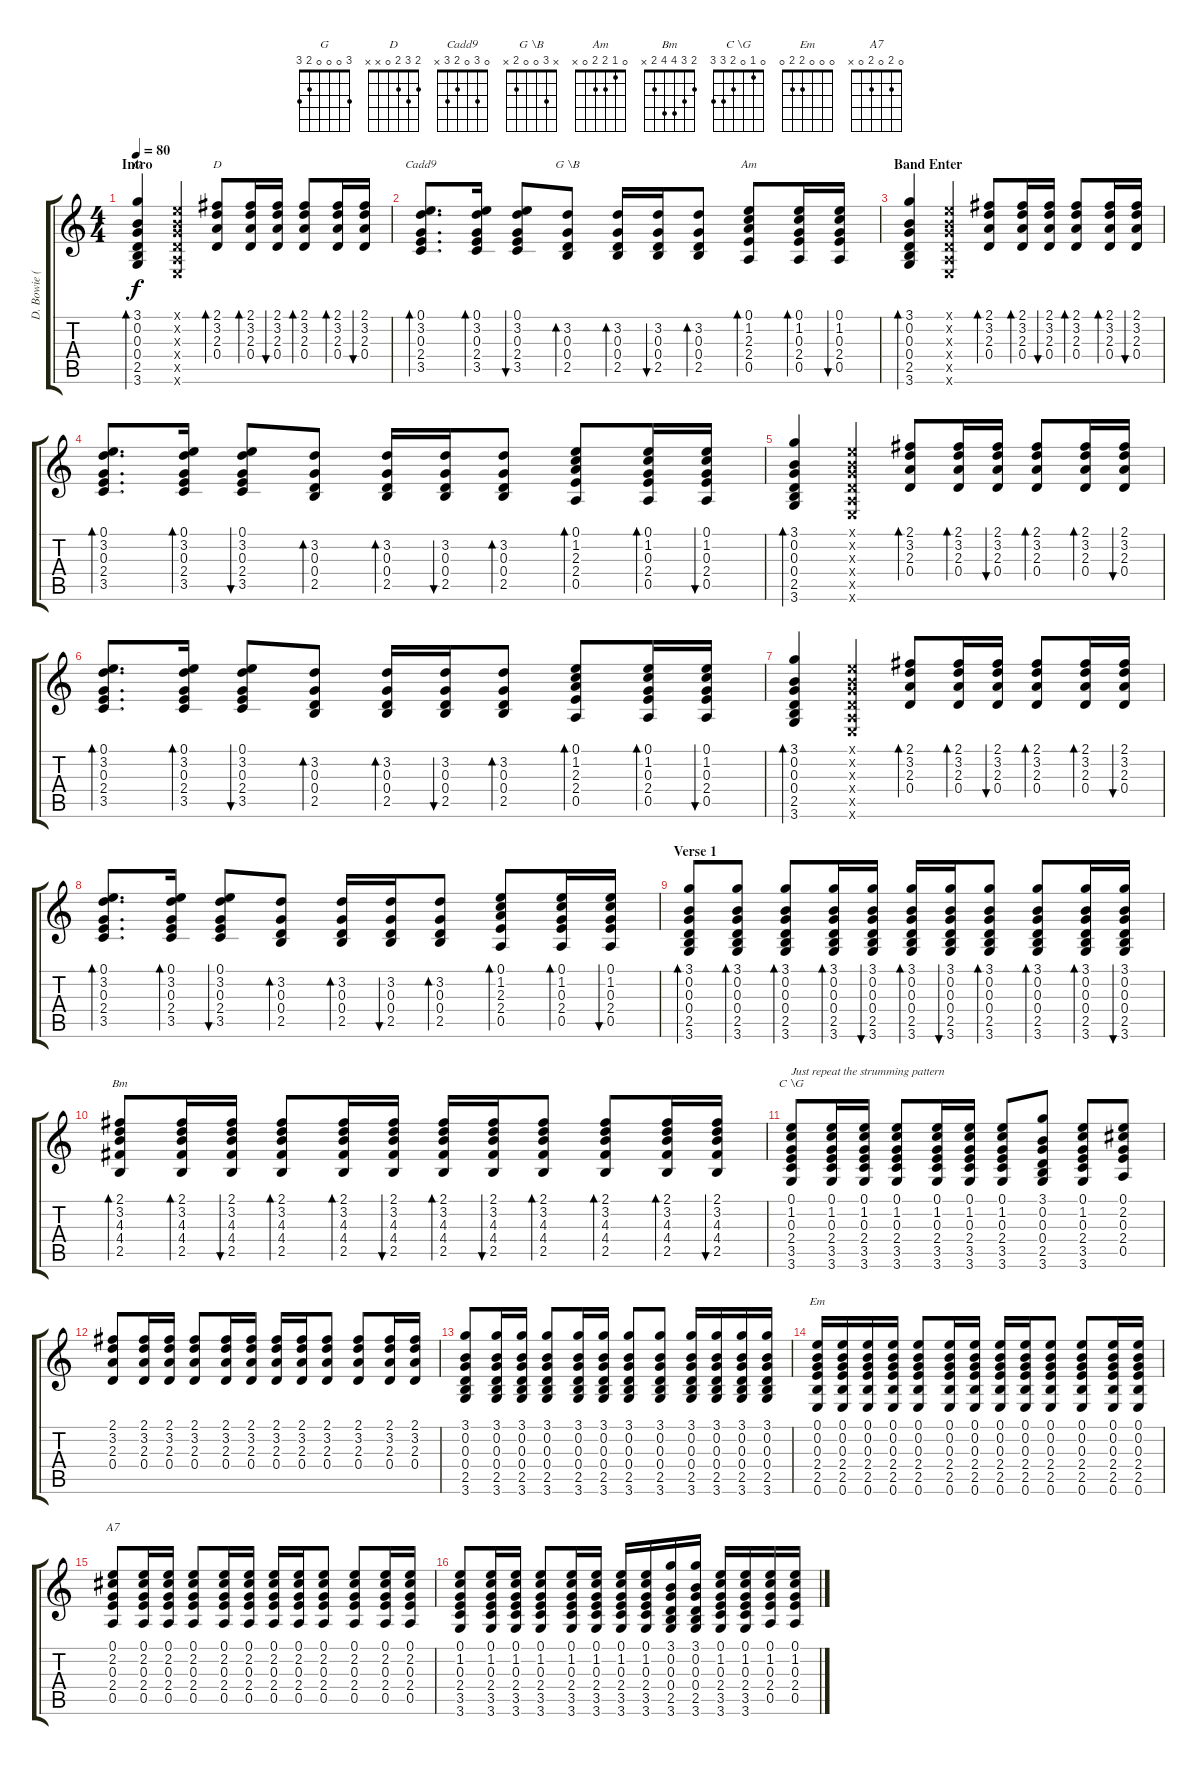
\track ("D. Bowie (Guitar III)" "D. Bowie (") {instrument acousticguitarsteel}
\staff {score tabs}
\tuning (E4 B3 G3 D3 A2 E2) {hide}
\chord ("G" 3 0 0 0 2 3)
\chord ("D" 2 3 2 0 x x)
\chord ("Cadd9" 0 3 0 2 3 x)
\chord ("G \\B" x 3 0 0 2 x)
\chord ("Am" 0 1 2 2 0 x)
\chord ("Bm" 2 3 4 4 2 x)
\chord ("C \\G" 0 1 0 2 3 3)
\chord ("Em" 0 0 0 2 2 0)
\chord ("A7" 0 2 0 2 0 x)
\ts (4 4)
\section ("" "Intro")
\tempo 80
\clef g2
\ks c
(3.1 0.2 0.3 0.4 2.5 3.6).4{bd 120 ch "G" dy f instrument acousticguitarsteel} (0.1{x} 0.2{x} 0.3{x} 0.4{x} 0.5{x} 0.6{x}).4 (2.1 3.2 2.3 0.4).8{bd 120 ch "D"} (2.1 3.2 2.3 0.4).16{bd 120} (2.1 3.2 2.3 0.4).16{bu 120} (2.1 3.2 2.3 0.4).8{bd 120} (2.1 3.2 2.3 0.4).16{bd 120} (2.1 3.2 2.3 0.4).16{bu 120} |
(0.1 3.2 0.3 2.4 3.5).8{d bd 120 ch "Cadd9"} (0.1 3.2 0.3 2.4 3.5).16{bd 120} (0.1 3.2 0.3 2.4 3.5).8{bu 120} (3.2 0.3 0.4 2.5).8{bd 120 ch "G \\B"} (3.2 0.3 0.4 2.5).16{bd 120} (3.2 0.3 0.4 2.5).16{bu 120} (3.2 0.3 0.4 2.5).8{bd 120} (0.1 1.2 2.3 2.4 0.5).8{bd 120 ch "Am"} (0.1 1.2 0.3 2.4 0.5).16{bd 120} (0.1 1.2 0.3 2.4 0.5).16{bu 120} |
\section ("" "Band Enter")
(3.1 0.2 0.3 0.4 2.5 3.6).4{bd 120} (0.1{x} 0.2{x} 0.3{x} 0.4{x} 0.5{x} 0.6{x}).4 (2.1 3.2 2.3 0.4).8{bd 120} (2.1 3.2 2.3 0.4).16{bd 120} (2.1 3.2 2.3 0.4).16{bu 120} (2.1 3.2 2.3 0.4).8{bd 120} (2.1 3.2 2.3 0.4).16{bd 120} (2.1 3.2 2.3 0.4).16{bu 120} |
(0.1 3.2 0.3 2.4 3.5).8{d bd 120} (0.1 3.2 0.3 2.4 3.5).16{bd 120} (0.1 3.2 0.3 2.4 3.5).8{bu 120} (3.2 0.3 0.4 2.5).8{bd 120} (3.2 0.3 0.4 2.5).16{bd 120} (3.2 0.3 0.4 2.5).16{bu 120} (3.2 0.3 0.4 2.5).8{bd 120} (0.1 1.2 2.3 2.4 0.5).8{bd 120} (0.1 1.2 0.3 2.4 0.5).16{bd 120} (0.1 1.2 0.3 2.4 0.5).16{bu 120} |
(3.1 0.2 0.3 0.4 2.5 3.6).4{bd 120} (0.1{x} 0.2{x} 0.3{x} 0.4{x} 0.5{x} 0.6{x}).4 (2.1 3.2 2.3 0.4).8{bd 120} (2.1 3.2 2.3 0.4).16{bd 120} (2.1 3.2 2.3 0.4).16{bu 120} (2.1 3.2 2.3 0.4).8{bd 120} (2.1 3.2 2.3 0.4).16{bd 120} (2.1 3.2 2.3 0.4).16{bu 120} |
(0.1 3.2 0.3 2.4 3.5).8{d bd 120} (0.1 3.2 0.3 2.4 3.5).16{bd 120} (0.1 3.2 0.3 2.4 3.5).8{bu 120} (3.2 0.3 0.4 2.5).8{bd 120} (3.2 0.3 0.4 2.5).16{bd 120} (3.2 0.3 0.4 2.5).16{bu 120} (3.2 0.3 0.4 2.5).8{bd 120} (0.1 1.2 2.3 2.4 0.5).8{bd 120} (0.1 1.2 0.3 2.4 0.5).16{bd 120} (0.1 1.2 0.3 2.4 0.5).16{bu 120} |
(3.1 0.2 0.3 0.4 2.5 3.6).4{bd 120} (0.1{x} 0.2{x} 0.3{x} 0.4{x} 0.5{x} 0.6{x}).4 (2.1 3.2 2.3 0.4).8{bd 120} (2.1 3.2 2.3 0.4).16{bd 120} (2.1 3.2 2.3 0.4).16{bu 120} (2.1 3.2 2.3 0.4).8{bd 120} (2.1 3.2 2.3 0.4).16{bd 120} (2.1 3.2 2.3 0.4).16{bu 120} |
(0.1 3.2 0.3 2.4 3.5).8{d bd 120} (0.1 3.2 0.3 2.4 3.5).16{bd 120} (0.1 3.2 0.3 2.4 3.5).8{bu 120} (3.2 0.3 0.4 2.5).8{bd 120} (3.2 0.3 0.4 2.5).16{bd 120} (3.2 0.3 0.4 2.5).16{bu 120} (3.2 0.3 0.4 2.5).8{bd 120} (0.1 1.2 2.3 2.4 0.5).8{bd 120} (0.1 1.2 0.3 2.4 0.5).16{bd 120} (0.1 1.2 0.3 2.4 0.5).16{bu 120} |
\section ("" "Verse 1")
(3.1 0.2 0.3 0.4 2.5 3.6).8{bd 120} (3.1 0.2 0.3 0.4 2.5 3.6).8{bd 120} (3.1 0.2 0.3 0.4 2.5 3.6).8{bd 120} (3.1 0.2 0.3 0.4 2.5 3.6).16{bd 120} (3.1 0.2 0.3 0.4 2.5 3.6).16{bu 120} (3.1 0.2 0.3 0.4 2.5 3.6).16{bd 120} (3.1 0.2 0.3 0.4 2.5 3.6).16{bu 120} (3.1 0.2 0.3 0.4 2.5 3.6).8{bd 120} (3.1 0.2 0.3 0.4 2.5 3.6).8{bd 120} (3.1 0.2 0.3 0.4 2.5 3.6).16{bd 120} (3.1 0.2 0.3 0.4 2.5 3.6).16{bu 120} |
(2.1 3.2 4.3 4.4 2.5).8{bd 120 ch "Bm"} (2.1 3.2 4.3 4.4 2.5).16{bd 120} (2.1 3.2 4.3 4.4 2.5).16{bu 120} (2.1 3.2 4.3 4.4 2.5).8{bd 120} (2.1 3.2 4.3 4.4 2.5).16{bd 120} (2.1 3.2 4.3 4.4 2.5).16{bu 120} (2.1 3.2 4.3 4.4 2.5).16{bd 120} (2.1 3.2 4.3 4.4 2.5).16{bu 120} (2.1 3.2 4.3 4.4 2.5).8{bd 120} (2.1 3.2 4.3 4.4 2.5).8{bd 120} (2.1 3.2 4.3 4.4 2.5).16{bd 120} (2.1 3.2 4.3 4.4 2.5).16{bu 120} |
(0.1 1.2 0.3 2.4 3.5 3.6).8{ch "C \\G" txt "Just repeat the strumming pattern"} (0.1 1.2 0.3 2.4 3.5 3.6).16 (0.1 1.2 0.3 2.4 3.5 3.6).16 (0.1 1.2 0.3 2.4 3.5 3.6).8 (0.1 1.2 0.3 2.4 3.5 3.6).16 (0.1 1.2 0.3 2.4 3.5 3.6).16 (0.1 1.2 0.3 2.4 3.5 3.6).8 (3.1 0.2 0.3 0.4 2.5 3.6).8 (0.1 1.2 0.3 2.4 3.5 3.6).8 (0.1 2.2 0.3 2.4 0.5).8 |
(2.1 3.2 2.3 0.4).8 (2.1 3.2 2.3 0.4).16 (2.1 3.2 2.3 0.4).16 (2.1 3.2 2.3 0.4).8 (2.1 3.2 2.3 0.4).16 (2.1 3.2 2.3 0.4).16 (2.1 3.2 2.3 0.4).16 (2.1 3.2 2.3 0.4).16 (2.1 3.2 2.3 0.4).8 (2.1 3.2 2.3 0.4).8 (2.1 3.2 2.3 0.4).16 (2.1 3.2 2.3 0.4).16 |
(3.1 0.2 0.3 0.4 2.5 3.6).8 (3.1 0.2 0.3 0.4 2.5 3.6).16 (3.1 0.2 0.3 0.4 2.5 3.6).16 (3.1 0.2 0.3 0.4 2.5 3.6).8 (3.1 0.2 0.3 0.4 2.5 3.6).16 (3.1 0.2 0.3 0.4 2.5 3.6).16 (3.1 0.2 0.3 0.4 2.5 3.6).8 (3.1 0.2 0.3 0.4 2.5 3.6).8 (3.1 0.2 0.3 0.4 2.5 3.6).16 (3.1 0.2 0.3 0.4 2.5 3.6).16 (3.1 0.2 0.3 0.4 2.5 3.6).16 (3.1 0.2 0.3 0.4 2.5 3.6).16 |
(0.1 0.2 0.3 2.4 2.5 0.6).16{ch "Em"} (0.1 0.2 0.3 2.4 2.5 0.6).16 (0.1 0.2 0.3 2.4 2.5 0.6).16 (0.1 0.2 0.3 2.4 2.5 0.6).16 (0.1 0.2 0.3 2.4 2.5 0.6).8 (0.1 0.2 0.3 2.4 2.5 0.6).16 (0.1 0.2 0.3 2.4 2.5 0.6).16 (0.1 0.2 0.3 2.4 2.5 0.6).16 (0.1 0.2 0.3 2.4 2.5 0.6).16 (0.1 0.2 0.3 2.4 2.5 0.6).8 (0.1 0.2 0.3 2.4 2.5 0.6).8 (0.1 0.2 0.3 2.4 2.5 0.6).16 (0.1 0.2 0.3 2.4 2.5 0.6).16 |
(0.1 2.2 0.3 2.4 0.5).8{ch "A7"} (0.1 2.2 0.3 2.4 0.5).16 (0.1 2.2 0.3 2.4 0.5).16 (0.1 2.2 0.3 2.4 0.5).8 (0.1 2.2 0.3 2.4 0.5).16 (0.1 2.2 0.3 2.4 0.5).16 (0.1 2.2 0.3 2.4 0.5).16 (0.1 2.2 0.3 2.4 0.5).16 (0.1 2.2 0.3 2.4 0.5).8 (0.1 2.2 0.3 2.4 0.5).8 (0.1 2.2 0.3 2.4 0.5).16 (0.1 2.2 0.3 2.4 0.5).16 |
(0.1 1.2 0.3 2.4 3.5 3.6).8 (0.1 1.2 0.3 2.4 3.5 3.6).16 (0.1 1.2 0.3 2.4 3.5 3.6).16 (0.1 1.2 0.3 2.4 3.5 3.6).8 (0.1 1.2 0.3 2.4 3.5 3.6).16 (0.1 1.2 0.3 2.4 3.5 3.6).16 (0.1 1.2 0.3 2.4 3.5 3.6).16 (0.1 1.2 0.3 2.4 3.5 3.6).16 (3.1 0.2 0.3 0.4 2.5 3.6).16 (3.1 0.2 0.3 0.4 2.5 3.6).16 (0.1 1.2 0.3 2.4 3.5 3.6).16 (0.1 1.2 0.3 2.4 3.5 3.6).16 (0.1 1.2 0.3 2.4 0.5).16 (0.1 1.2 0.3 2.4 0.5).16
